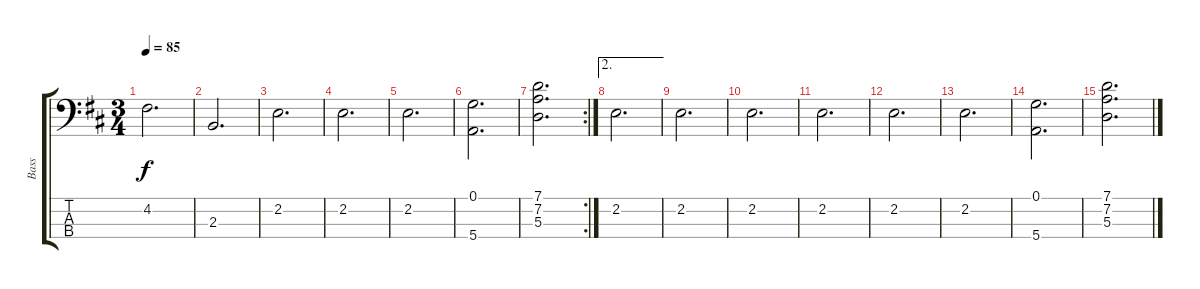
\track ("Bass" "Bass") {instrument electricbassfinger}
\staff {score tabs}
\tuning (G2 D2 A1 E1) {hide}
\ts (3 4)
\tempo 85
\clef f4
\ks d
4.2.2{d dy f} |
2.3.2{d} |
2.2.2{d} |
2.2.2{d} |
2.2.2{d} |
(0.1 5.4).2{d} |
\rc 2
(7.1 7.2 5.3).2{d} |
\ae 2
2.2.2{d} |
2.2.2{d} |
2.2.2{d} |
2.2.2{d} |
2.2.2{d} |
2.2.2{d} |
(0.1 5.4).2{d} |
(7.1 7.2 5.3).2{d}
